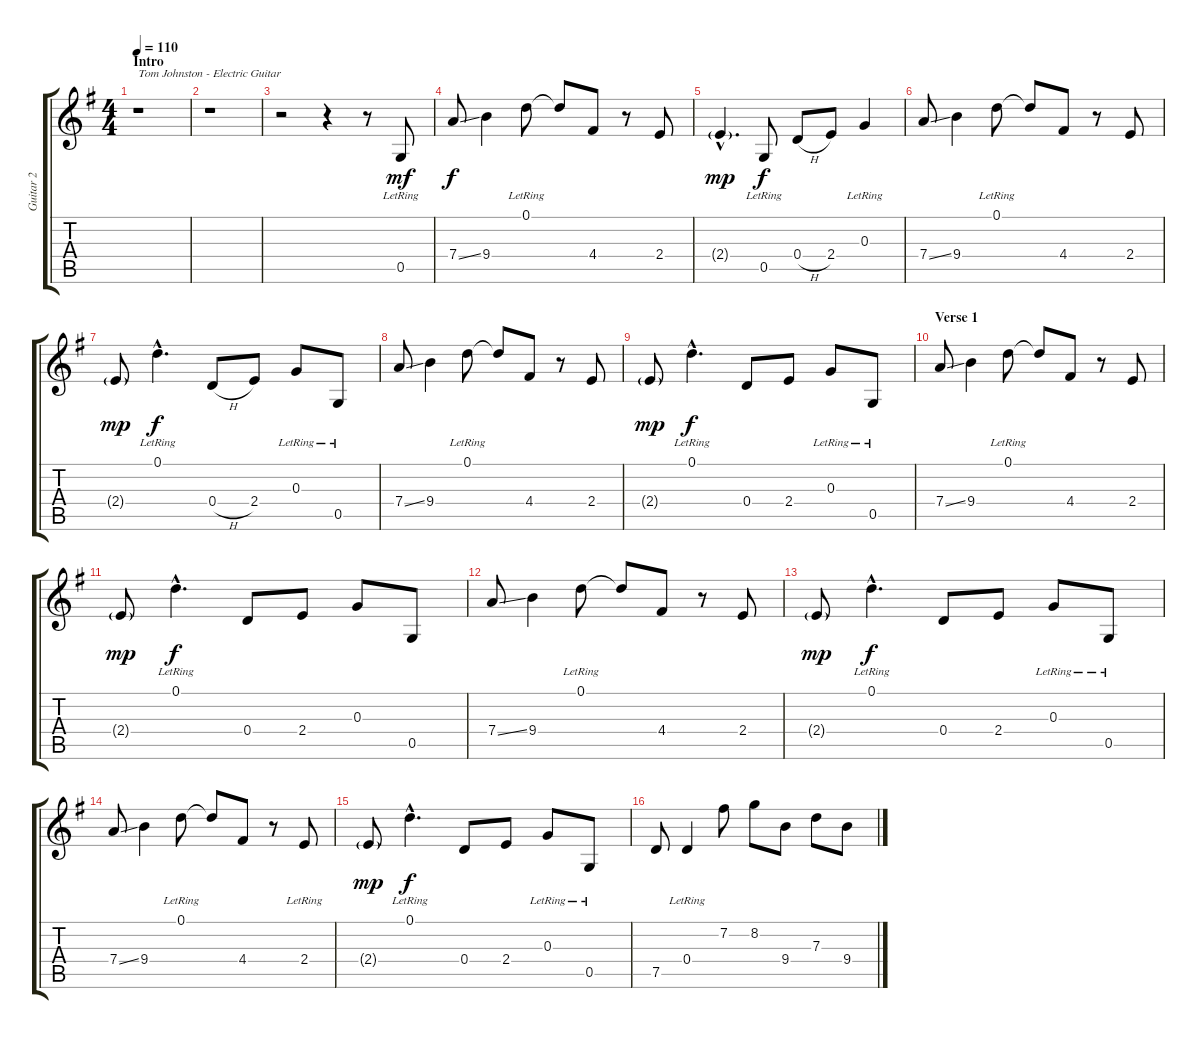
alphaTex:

\track ("Guitar 2" "Guitar 2") {instrument electricguitarjazz}
\staff {score tabs}
\tuning (D4 B3 G3 D3 G2 D2) {hide}
\ts (4 4)
\section ("" "Intro")
\tempo 110
\clef g2
\ks g
r.1{txt "Tom Johnston - Electric Guitar" dy mf instrument electricguitarjazz} |
r.1 |
r.2 r.4 r.8 0.5{lr}.8 |
7.4{ss}.8{dy f} 9.4.4 0.1{lr}.8 0.1{t}.8 4.4.8 r.8 2.4.8 |
2.4{g hac}.4{d dy mp} 0.5{lr}.8{dy f} 0.4{h}.8 2.4.8 0.3{lr}.4 |
7.4{ss}.8 9.4.4 0.1{lr}.8 0.1{t}.8 4.4.8 r.8 2.4.8 |
2.4{g}.8{dy mp} 0.1{hac lr}.4{d dy f} 0.4{h}.8 2.4.8 0.3{lr}.8 0.5{lr}.8 |
7.4{ss}.8 9.4.4 0.1{lr}.8 0.1{t}.8 4.4.8 r.8 2.4.8 |
2.4{g}.8{dy mp} 0.1{hac lr}.4{d dy f} 0.4.8 2.4.8 0.3{lr}.8 0.5{lr}.8 |
\section ("" "Verse 1")
7.4{ss}.8 9.4.4 0.1{lr}.8 0.1{t}.8 4.4.8 r.8 2.4.8 |
2.4{g}.8{dy mp} 0.1{hac lr}.4{d dy f} 0.4.8 2.4.8 0.3.8 0.5.8 |
7.4{ss}.8 9.4.4 0.1{lr}.8 0.1{t}.8 4.4.8 r.8 2.4.8 |
2.4{g}.8{dy mp} 0.1{hac lr}.4{d dy f} 0.4.8 2.4.8 0.3{lr}.8 0.5{lr}.8 |
7.4{ss}.8 9.4.4 0.1{lr}.8 0.1{t}.8 4.4.8 r.8 2.4{lr}.8 |
2.4{g}.8{dy mp} 0.1{hac lr}.4{d dy f} 0.4.8 2.4.8 0.3{lr}.8 0.5{lr}.8 |
7.5.8 0.4{lr}.4 7.2.8 8.2.8 9.4.8 7.3.8 9.4{ss}.8
